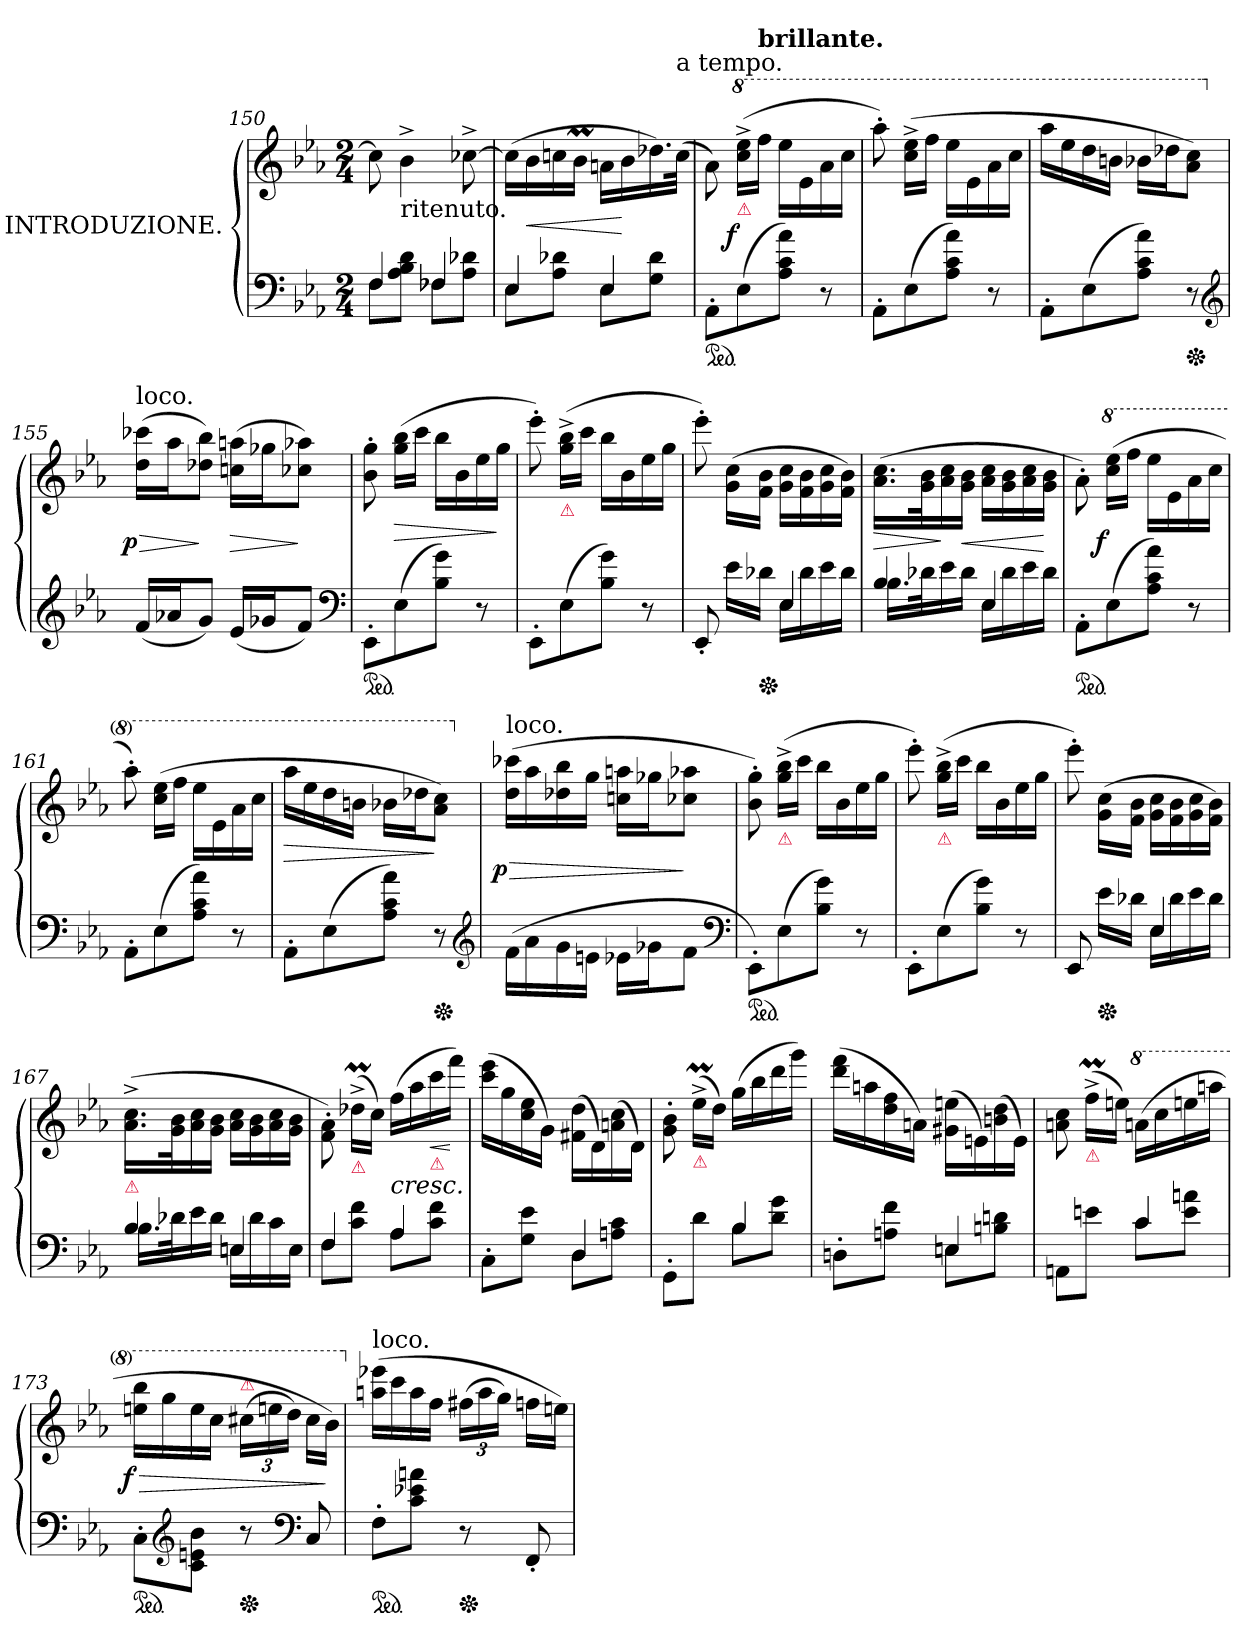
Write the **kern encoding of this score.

**kern	**kern	**dynam
*part1	*part1	*part1
*staff2	*staff1	*staff1/2
*I"INTRODUZIONE.	*	*
*clefF4	*clefG2	*
*k[b-e-a-]	*k[b-e-a-]	*
*M2/4	*M2/4	*
=150	=150	=150
*^	*	*
4F	8FL	8cc]	.
!	!	!LO:TX:b:t=ritenuto.	!
.	8A- 8B- 8dJ	4b-^>	.
4F-X	8F-XL	.	.
.	8A- 8d-XJ	[8cc-X^>	.
=151	=151	=151	=151
4E-	8E-L	(>16cc-LL]	.
.	.	16b-	<
.	8A- 8d-XJ	16ccn	.
.	.	16b-MJJ	.
4E-	8E-L	16anLL	.
.	.	16b-	[
.	8G 8d-J	16.dd-X)	.
!	!	!LO:TX:a:t=a tempo.	!
.	.	(>32ccJJk	.
*v	*v	*	*
=152	=152	=152
*ped	*	*
8AA-'>L	8a-\)	.
*	*8va	*
!	!LO:TX:b:color=crimson:t=⚠	!
!	!	!LO:DY:rj
(>8E-	(>16ccc^< 16eee-^<LL	f
!	!LO:TX:a:B:t=brillante.	!
.	16fffJJ	.
8A- 8c 8a-J)	16eee-\LL	.
.	16ee-	.
8r	16aa-	.
.	16cccJJ	.
=153	=153	=153
8AA-'>L	8aaa-'>)	.
(>8E-	(>16ccc^< 16eee-^<LL	.
.	16fffJJ	.
8A- 8c 8a-J)	16eee-\LL	.
.	16ee-	.
8r	16aa-	.
.	16cccJJ	.
=154	=154	=154
8AA-'>L	16aaa-LL	.
.	16eee-	.
(>8E-	16ddd	.
.	16bbnJJ	.
8A- 8c 8a-J)	16bb-XLL	.
.	16ddd-XJ	.
*Xped	*	*
8r	8aa- 8cccJ)	.
*clefG2	*	*
=155	=155	=155
*	*X8va	*
!	!LO:TX:a:t=loco.	!
!	!	!LO:DY:n=1:rj
(<16fLL	(>16dd 16ccc-XLL	> p
16a-XJ	16aa-J	.
8gJ)	8dd-X 8bb-J)	]
(<16e-LL	(>16ccn 16aanLL	>
16g-XJ	16gg-XJ	.
8fJ)	8cc-X 8aa-XJ)	]
*clefF4	*	*
=156	=156	=156
*ped	*	*
8EE-'>L	8b-'> 8gg'>	.
(>8E-	(>16gg 16bb-LL	>
.	16cccJJ	.
8B- 8gJ)	16bb-LL	.
.	16b-	.
8r	16ee-	.
.	16ggJJ	]
=157	=157	=157
8EE-'>L	8eee-'>)	.
!	!LO:TX:b:color=crimson:t=⚠	!
(>8E-	(>16gg^< 16bb-^<LL	.
.	16cccJJ	.
8B- 8gJ)	16bb-LL	.
.	16b-	.
8r	16ee-	.
.	16ggJJ	.
=158	=158	=158
*^	*	*
8EE-'<	8ryy	8eee-'>)	.
8ryy	16e-\LL	(>16g\ 16cc\LL	.
*Xped	*	*	*
.	16d-XJJ	16f 16b-JJ	.
4E-/	16E-\LL	16g\ 16cc\LL	.
.	16d-	16f 16b-	.
.	16e-	16g 16cc	.
.	16d-JJ	16f 16b-JJ)	.
=159	=159	=159	=159
4B-	16.B-LL	(>16.a-\ 16.cc\LL	>
.	32d-XK	32g 32b-K	.
.	16e-	16a- 16cc	]
.	16d-JJ	16g 16b-JJ	<
4E-	16E-LL	16a-\ 16cc\LL	.
.	16d-	16g 16b-	.
.	16e-	16a- 16cc	.
.	16d-JJ	16g 16b-JJ	[
*v	*v	*	*
=160	=160	=160
*ped	*	*
8AA-'>L	8a-'>\)	.
*	*8va	*
!	!	!LO:DY:rj
(>8E-	(>16ccc 16eee-LL	f
.	16fffJJ	.
8A- 8c 8a-J)	16eee-\LL	.
.	16ee-	.
8r	16aa-	.
.	16cccJJ	.
=161	=161	=161
8AA-'>L	8aaa-'>)	.
(>8E-	(>16ccc 16eee-LL	.
.	16fffJJ	.
8A- 8c 8a-J)	16eee-\LL	.
.	16ee-	.
8r	16aa-	.
.	16cccJJ	.
=162	=162	=162
8AA-'>L	16aaa-LL	>
.	16eee-	.
(>8E-	16ddd	.
.	16bbnJJ	.
8A- 8c 8a-J)	16bb-XLL	.
.	16ddd-XJ	.
*Xped	*	*
8r	8aa- 8cccJ)	]
*clefG2	*	*
=163	=163	=163
*	*X8va	*
!	!LO:TX:a:t=loco.	!
!	!	!LO:DY:n=1:rj
(>16f\LL	(>16dd 16ccc-XLL	> p
16a-	16aa-	.
16g	16dd-X 16bb-	.
16enJJ	16ggJJ	.
16e-X\LL	16ccn 16aanLL	.
16g-XJ	16gg-XJ	.
8fJ	8cc-X 8aa-XJ	]
*clefF4	*	*
=164	=164	=164
*ped	*	*
8EE-'>L)	8b-'> 8gg'>)	.
!	!LO:TX:b:color=crimson:t=⚠	!
(>8E-	(>16gg^< 16bb-^<LL	.
.	16cccJJ	.
8B- 8gJ)	16bb-LL	.
.	16b-	.
8r	16ee-	.
.	16ggJJ	.
=165	=165	=165
8EE-'>L	8eee-'>)	.
!	!LO:TX:b:color=crimson:t=⚠	!
(>8E-	(>16gg^< 16bb-^<LL	.
.	16cccJJ	.
8B- 8gJ)	16bb-LL	.
.	16b-	.
8r	16ee-	.
.	16ggJJ	.
=166	=166	=166
*^	*	*
8EE-	8ryy	8eee-'>)	.
*Xped	*	*	*
8ryy	16e-LL	(>16g\ 16cc\LL	.
.	16d-XJJ	16f 16b-JJ	.
4E-	16E-LL	16g\ 16cc\LL	.
.	16d-	16f 16b-	.
.	16e-	16g 16cc	.
.	16d-JJ	16f 16b-JJ)	.
=167	=167	=167	=167
!	!	!LO:TX:b:color=crimson:t=⚠	!
4B-	16.B-LL	(>16.a-^<\ 16.cc^<\LL	.
.	32d-XK	32g 32b-K	.
.	16e-	16a- 16cc	.
.	16d-JJ	16g 16b-JJ	.
4En	16EnLL	16a-\ 16cc\LL	.
.	16d-	16g 16b-	.
.	16c	16a- 16cc	.
.	16EJJ	16g 16b-JJ	.
=168	=168	=168	=168
4F	8FL	8f'>\ 8a-'>\)	.
!	!	!LO:TX:b:color=crimson:t=⚠	!
.	8c 8fJ	(>16dd-XM^<LL	.
.	.	16ccJJ)	.
4A-	8A-L	(>16ffLL	<
.	.	16aa-	.
!	!	!LO:TX:b:color=crimson:t=⚠	!
!	!	!	!LO:HP:b
.	8c 8fJ	16ccc	<
.	.	16fffJJ)	[
=169	=169	=169	=169
4ryy	8C'>L	(>16ccc 16eee-LL	.
.	.	16gg	.
.	8G 8e-J	16cc 16ee-	.
.	.	16gJJ)	.
4D	8DL	(>16f#X\ 16dd\LL	.
.	.	16d)	.
.	8An 8cJ	(>16an 16cc	.
.	.	16dJJ)	.
=170	=170	=170	=170
4ryy	8GG'>L	8g'>\ 8b-'>\	.
!	!	!LO:TX:b:color=crimson:t=⚠	!
.	8dJ	(>16ee-M^<LL	.
.	.	16ddJJ)	.
4B-	8B-L	(>16ggLL	.
.	.	16bb-	.
.	8d 8gJ	16ddd	.
.	.	16gggJJ)	.
=171	=171	=171	=171
4ryy	8Dn'L	(>16ddd 16fffLL	.
.	.	16aan	.
.	8An 8fJ	16dd 16ff	.
.	.	16anJJ)	.
4En	8EnL	(>16g#X\ 16een\LL	.
.	.	16en)	.
.	8Bn 8dnJ	(>16bn 16dd	.
.	.	16eJJ)	.
=172	=172	=172	=172
4ryy	8AAnL	8an 8cc	.
!	!	!LO:TX:b:color=crimson:t=⚠	!
.	8enJ	(>16ffM^<LL	.
.	.	16eenJJ)	.
*	*	*8va	*
4c	8cL	(>16aanLL	.
.	.	16ccc	.
.	8e 8anJ	16eeen	.
.	.	16aaanJJ	.
*v	*v	*	*
.	.	[
=173	=173	=173
!	!	!LO:DY:n=1:rj
*ped	*	*
8C'>\L	16eeen 16bbb-LL	> f
.	16ggg	.
*clefG2	*	*
8c 8en 8b-J	16eee	.
.	16cccJJ	.
!	!LO:TX:a:color=crimson:t=⚠	!
*Xped	*	*
8r	(>24ccc#XLL	.
.	24eeen	.
.	24dddJJ)	.
*clefF4	*	*
8C	16ccc#LL	.
.	16bb-JJ)	]
=174	=174	=174
*	*X8va	*
!	!LO:TX:a:t=loco.	!
*ped	*	*
8F'>L	(>16aan 16eee-XLL	.
.	16ccc	.
8c 8e-X 8anJ	16aa	.
.	16ffJJ	.
*Xped	*	*
8r	(>24ff#XLL	.
.	24aa	.
.	24ggJJ)	.
8FF'</	16ffnLL	.
.	16eenJJ)	.
=	=	=
*-	*-	*-
